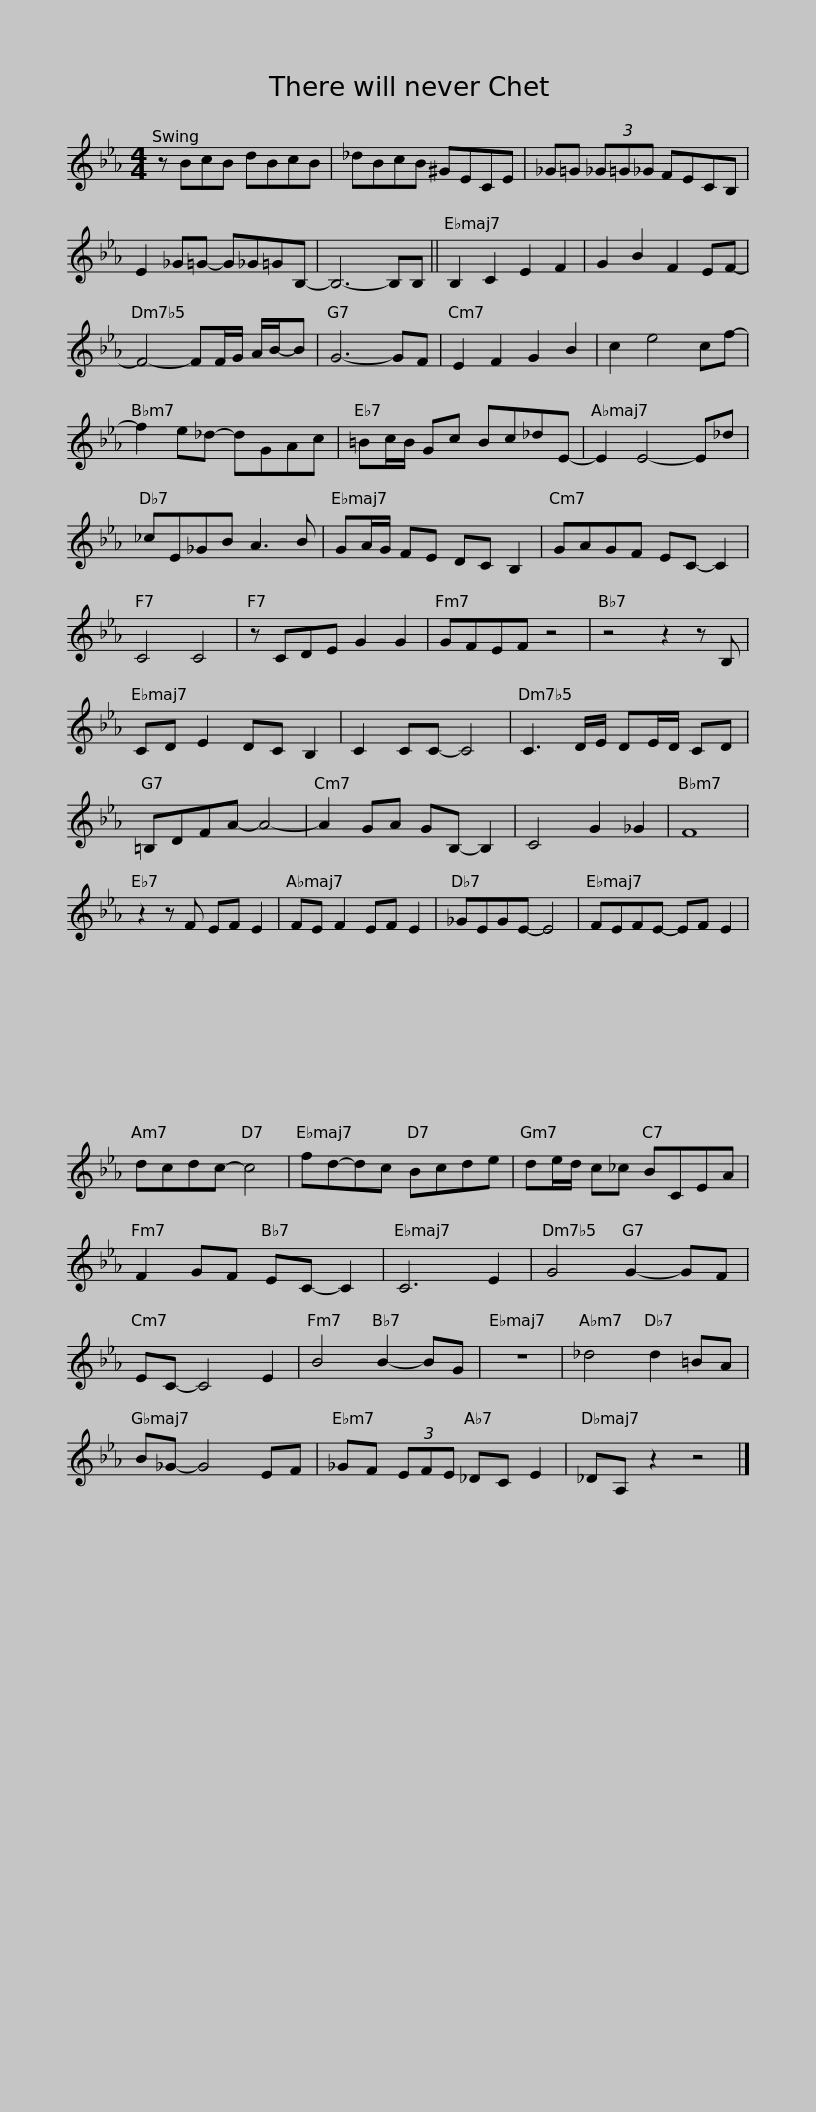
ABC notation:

X:1
L:1/8
M:4/4
I:linebreak $
K:Eb
V:1 treble
V:1
 z BcB dBcB | _dBcB ^GECE | _G=G (3_G=G_G FECB, | E2 _G=G- G_G=GB,- | B,6- B,B, ||$ %5
 B,2 C2 E2 F2 | G2 B2 F2 EF- | F4- FF/G/ A/B/-B | G6- GF |$ E2 F2 G2 B2 | %10
 c2 e4 cf- | f2 e_d- dGAc | =Bc/B/ Gc Bc_dE- |$ E2 E4- E_d | _cE_GB A3 B | %15
 GA/G/ FE DC B,2 | GAGF EC- C2 |$ C4 C4 | z CDE G2 G2 | GFEF z4 | %20
 z4 z2 z B, |$ CD E2 DC B,2 | C2 CC- C4 | C3 D/E/ DE/D/ CD | =B,DFA- A4- |$ %25
 A2 GA GB,- B,2 | C4 G2 _G2 | F8 | z2 z F EF E2 |$ FE F2 EF E2 | %30
 _GEGE- E4 | FEFE- EF E2 | dcdc- c4 |$ fd-dc Bcde | de/d/ c_c BCEA | %35
 F2 GF EC- C2 | C6 E2 |$ G4 G2- GF | EC- C4 E2 | B4 B2- BG | %40
 z8 |$ _d4 d2 =BA | B_G- G4 EF | _GF (3EFE _DC E2 | _DA, z2 z4 |] %45
